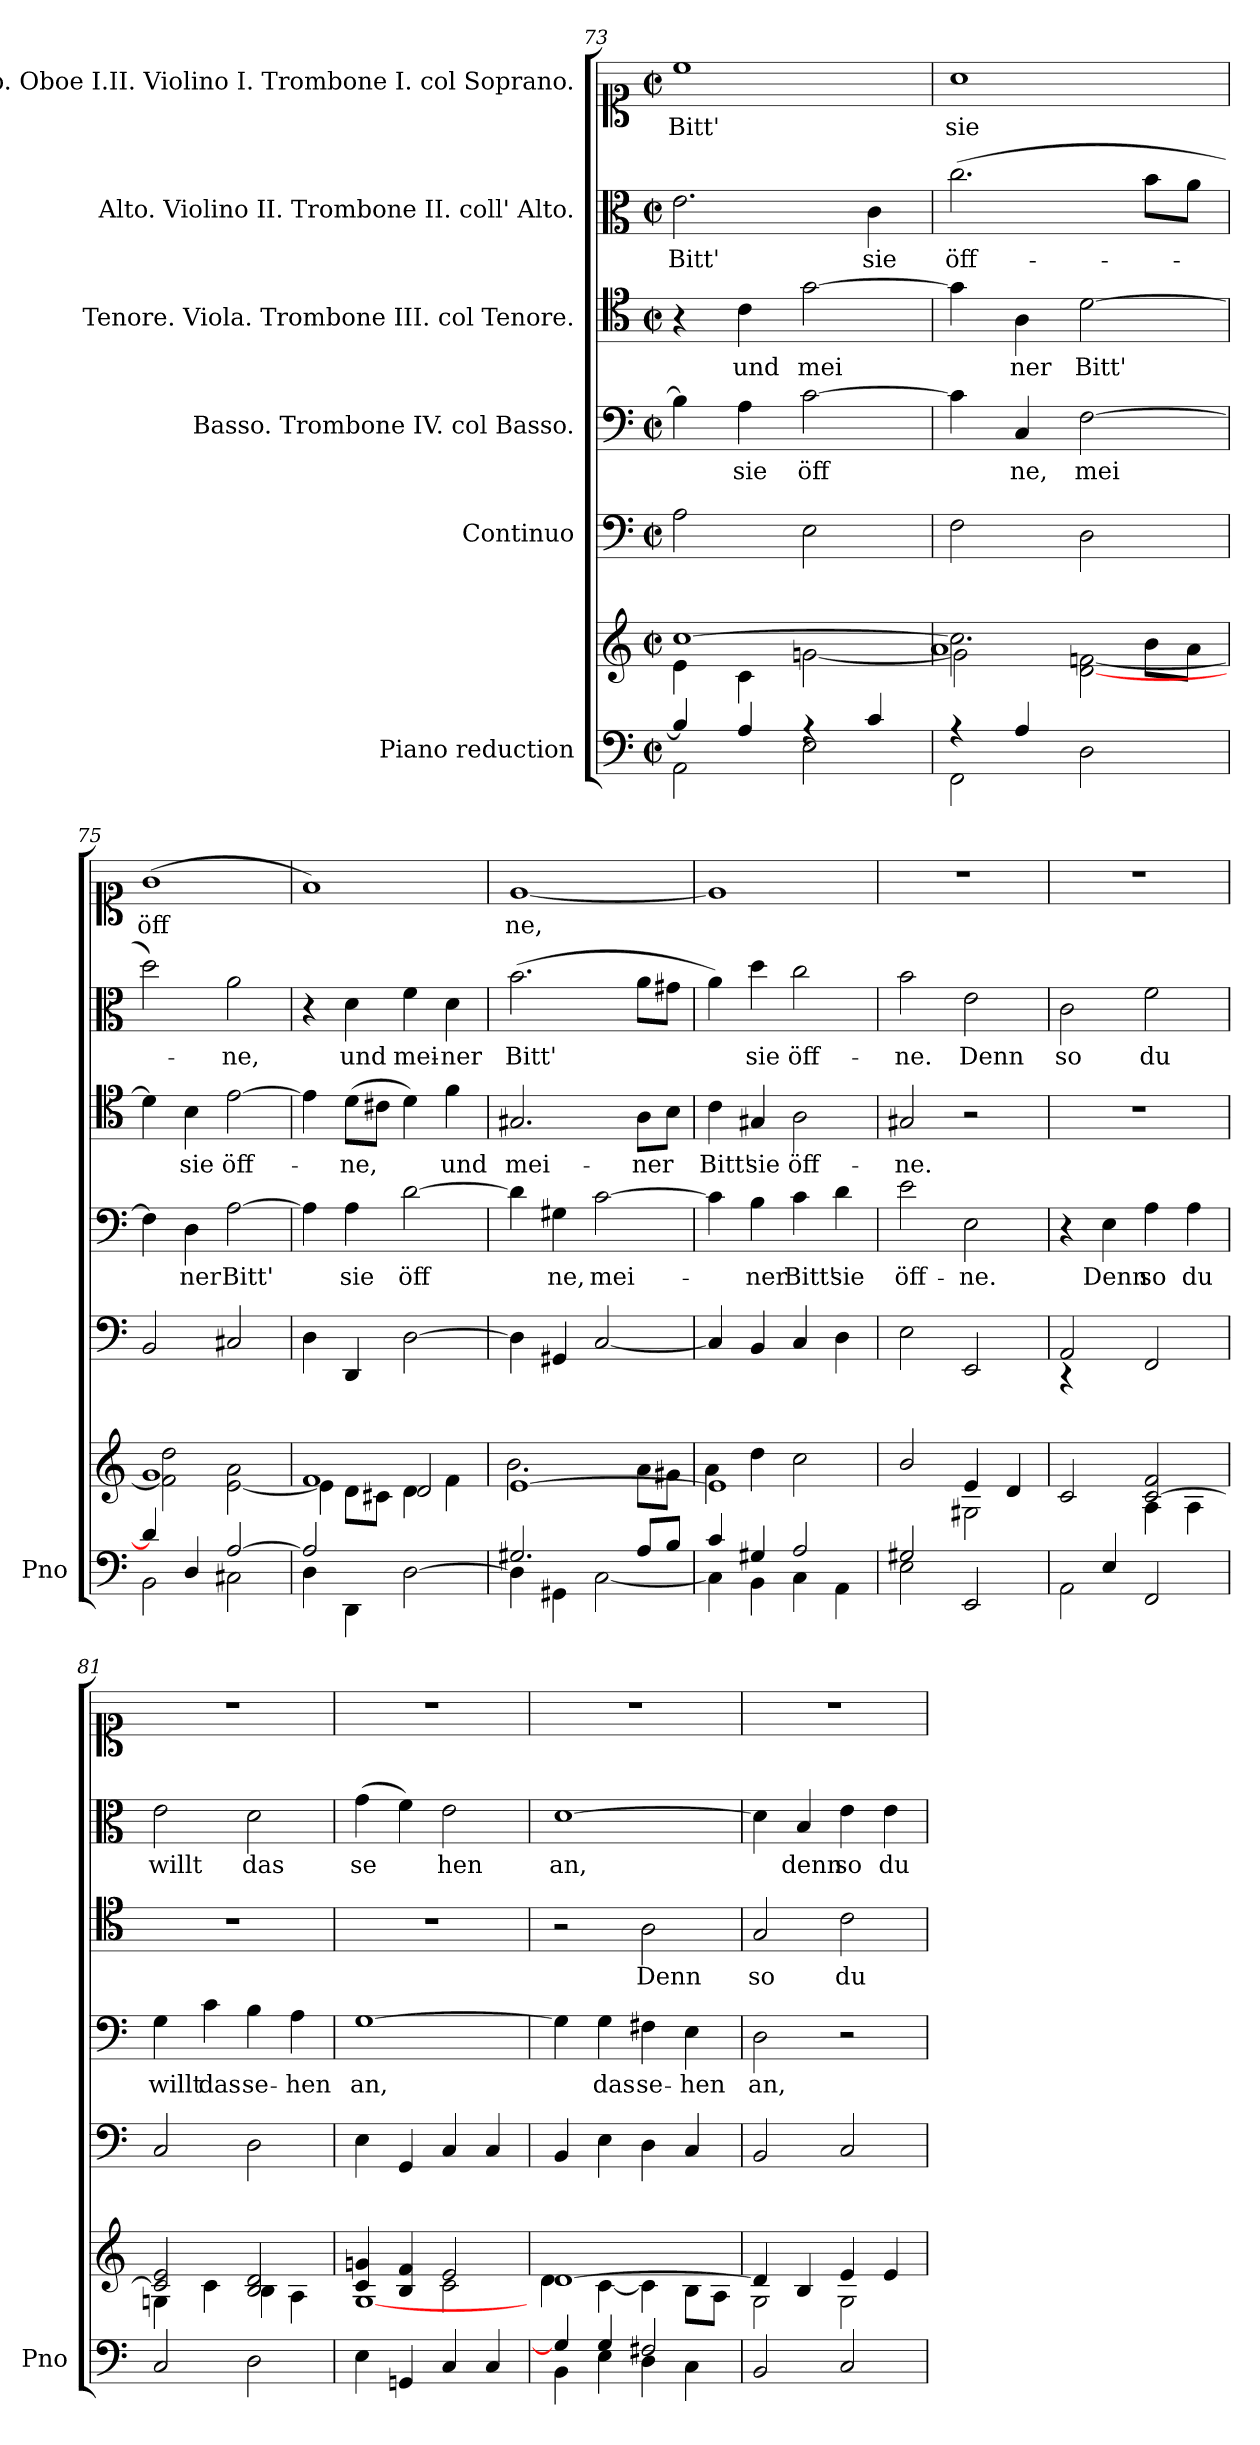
**kern	**kern	**kern	**kern	**text	**kern	**text	**kern	**text	**kern	**text
*part6	*part6	*part5	*part4	*part4	*part3	*part3	*part2	*part2	*part1	*part1
*staff7	*staff6	*staff5	*staff4	*staff4	*staff3	*staff3	*staff2	*staff2	*staff1	*staff1
*I"Piano reduction	*	*I"Continuo	*I"Basso. Trombone IV. col Basso.	*	*I"Tenore. Viola. Trombone III. col Tenore.	*	*I"Alto. Violino II. Trombone II. coll' Alto.	*	*I"Soprano. Oboe I.II. Violino I. Trombone I. col Soprano.	*
*I'Pno	*	*	*	*	*	*	*	*	*	*
*clefF4	*clefG2	*clefF4	*clefF4	*	*clefC4	*	*clefC3	*	*clefC1	*
*k[]	*k[]	*k[]	*k[]	*	*k[]	*	*k[]	*	*k[]	*
*M2/2	*M2/2	*M2/2	*M2/2	*	*M2/2	*	*M2/2	*	*M2/2	*
*met(c|)	*met(c|)	*met(c|)	*met(c|)	*	*met(c|)	*	*met(c|)	*	*met(c|)	*
=73	=73	=73	=73	=73	=73	=73	=73	=73	=73	=73
*^	*^	*	*	*	*	*	*	*	*	*
!	!	!	!	!	!	!	!	!	!	!LO:LY:b	!	!LO:LY:b
4B/]	2AA\	[1cc	4e\	2A\	4B\]	.	4r	.	2.e\	Bitt'	1cc	Bitt'
!	!	!	!	!	!	!LO:LY:b	!	!LO:LY:b	!	!	!	!
4A/	.	.	4c\	.	4A\	sie	4c\	und	.	.	.	.
!	!	!	!	!	!	!LO:LY:b	!	!LO:LY:b	!	!	!	!
4rA	2E\	.	[2gn\	2E\	[2c\	öff	[2g\	mei	.	.	.	.
!	!	!	!	!	!	!	!	!	!	!LO:LY:b	!	!
4c/	.	.	.	.	.	.	.	.	4c\	sie	.	.
=74	=74	=74	=74	=74	=74	=74	=74	=74	=74	=74	=74	=74
*	*	*	*^	*	*	*	*	*	*	*	*	*
!	!	!	!	!	!	!	!	!	!	!	!LO:LY:b	!	!LO:LY:b
4rA	2FF\	2.cc\]	2g\]	1a	2F\	4c\]	.	4g\]	.	(>2.cc\	öff-	1a	sie
!	!	!	!	!	!	!	!LO:LY:b	!	!LO:LY:b	!	!	!	!
4A/	.	.	.	.	.	4C/	ne,	4A\	ner	.	.	.	.
!	!	!	!	!	!	!	!LO:LY:b	!	!LO:LY:b	!	!	!	!
2ryy	2D\	.	[2d\ [2fn\	.	2D\	[2F\	mei	[2d\	Bitt'	.	.	.	.
.	.	8b\L	.	.	.	.	.	.	.	8b\L	.	.	.
.	.	8a\J	.	.	.	.	.	.	.	8a\J	.	.	.
*	*	*	*v	*v	*	*	*	*	*	*	*	*	*
=75	=75	=75	=75	=75	=75	=75	=75	=75	=75	=75	=75	=75
!	!	!	!	!	!	!	!	!	!	!	!	!LO:LY:b
4d/]	2BB\	1g	2f\] 2dd\	2BB/	4F\]	.	4d\]	.	2dd\)	.	(>1g	öff--
!	!	!	!	!	!	!LO:LY:b	!	!LO:LY:b	!	!	!	!
4D/	.	.	.	.	4D\	ner	4B\	sie	.	.	.	.
!	!	!	!	!	!	!LO:LY:b	!	!LO:LY:b	!	!LO:LY:b	!	!
[2A/	2C#X\	.	[2e\ 2a\	2C#X/	[2A\	Bitt'	[2e\	öff-	2a\	ne,	.	.
=76	=76	=76	=76	=76	=76	=76	=76	=76	=76	=76	=76	=76
*	*	*	*^	*	*	*	*	*	*	*	*	*
!	!	!	!	!	!	!	!	!	!	!	!	!	!LO:LY:b
2A/]	4D\	1f	4e\]	2ryy	4D\	4A\]	.	4e\]	.	4r	.	1f)	-
!	!	!	!	!	!	!	!LO:LY:b	!	!LO:LY:b	!	!LO:LY:b	!	!
.	4DD\	.	8d\L	.	4DD/	4A\	sie	(>8d\L	ne,	4d\	und	.	.
.	.	.	8c#X\J	.	.	.	.	8c#X\J	.	.	.	.	.
!	!	!	!	!	!	!	!LO:LY:b	!	!	!	!LO:LY:b	!	!
2ryy	[2D\	.	4d\	2d/	[2D\	[2d\	öff-	4d\)	.	4f\	mei-	.	.
!	!	!	!	!	!	!	!	!	!LO:LY:b	!	!LO:LY:b	!	!
.	.	.	4f\	.	.	.	.	4f\	und	4d\	ner	.	.
*	*	*	*v	*v	*	*	*	*	*	*	*	*	*
=77	=77	=77	=77	=77	=77	=77	=77	=77	=77	=77	=77	=77
!	!	!	!	!	!	!LO:LY:b	!	!LO:LY:b	!	!LO:LY:b	!	!LO:LY:b
2.G#X/	4D\]	[1e	2.b\	4D\]	4d\]	-	2.G#X/	mei-	(>2.b\	Bitt'	[1e	ne,
!	!	!	!	!	!	!LO:LY:b	!	!	!	!	!	!
.	4GG#X\	.	.	4GG#X/	4G#X\	ne,	.	.	.	.	.	.
!	!	!	!	!	!	!LO:LY:b	!	!	!	!	!	!
.	[2C\	.	.	[2C/	[2c\	mei-	.	.	.	.	.	.
!	!	!	!	!	!	!	!	!LO:LY:b	!	!	!	!
8A/L	.	.	8a\L	.	.	.	8A\L	ner	8a\L	.	.	.
8B/J	.	.	8g#X\J	.	.	.	8B\J	.	8g#X\J	.	.	.
!!LO:LB:g=z
=78	=78	=78	=78	=78	=78	=78	=78	=78	=78	=78	=78	=78
!	!	!	!	!	!	!	!	!LO:LY:b	!	!	!	!
4c/	4C\]	1e]	4a\	4C/]	4c\]	.	4c\	Bitt'	4a\)	.	1e]	.
!	!	!	!	!	!	!LO:LY:b	!	!LO:LY:b	!	!LO:LY:b	!	!
4G#X/	4BB\	.	4dd\	4BB/	4B\	ner	4G#X/	sie	4dd\	sie	.	.
!	!	!	!	!	!	!LO:LY:b	!	!LO:LY:b	!	!LO:LY:b	!	!
2A/	4C\	.	2cc\	4C/	4c\	Bitt'	2A\	öff-	2cc\	öff-	.	.
!	!	!	!	!	!	!LO:LY:b	!	!	!	!	!	!
.	4AA\	.	.	4D\	4d\	sie	.	.	.	.	.	.
=79	=79	=79	=79	=79	=79	=79	=79	=79	=79	=79	=79	=79
!	!	!	!	!	!	!LO:LY:b	!	!LO:LY:b	!	!LO:LY:b	!	!
2G#X/	2E\	2b/	2ryy	2E\	2e\	öff-	2G#X/	ne.	2b\	ne.	1r	.
!	!	!	!	!	!	!LO:LY:b	!	!	!	!LO:LY:b	!	!
2ryy	2EE/	4e/	2G#X\	2EE/	2E\	ne.	2r	.	2e\	Denn	.	.
.	.	4d/	.	.	.	.	.	.	.	.	.	.
=80	=80	=80	=80	=80	=80	=80	=80	=80	=80	=80	=80	=80
!	!	!	!	!	!	!	!	!	!	!LO:LY:b	!	!
4ryy	2AA\	2c/	4rdddd	2AA/	4r	.	1r	.	2c\	so	1r	.
!	!	!	!	!	!	!LO:LY:b	!	!	!	!	!	!
4E/	.	.	4ryy	.	4E\	Denn	.	.	.	.	.	.
!	!	!	!	!	!	!LO:LY:b	!	!	!	!LO:LY:b	!	!
2ryy	2FF/	[2c/ 2f/	4A\	2FF/	4A\	so	.	.	2f\	du	.	.
!	!	!	!	!	!	!LO:LY:b	!	!	!	!	!	!
.	.	.	4A\	.	4A\	du	.	.	.	.	.	.
*v	*v	*	*	*	*	*	*	*	*	*	*	*
=81	=81	=81	=81	=81	=81	=81	=81	=81	=81	=81	=81
!	!	!	!	!	!LO:LY:b	!	!	!	!LO:LY:b	!	!
2C/	2c/] 2e/	4Gn\	2C/	4G\	willt	1r	.	2e\	willt	1r	.
!	!	!	!	!	!LO:LY:b	!	!	!	!	!	!
.	.	4c\	.	4c\	das	.	.	.	.	.	.
!	!	!	!	!	!LO:LY:b	!	!	!	!LO:LY:b	!	!
2D\	2B/ 2d/	4B\	2D\	4B\	se-	.	.	2d\	das	.	.
!	!	!	!	!	!LO:LY:b	!	!	!	!	!	!
.	.	4A\	.	4A\	hen	.	.	.	.	.	.
=82	=82	=82	=82	=82	=82	=82	=82	=82	=82	=82	=82
*	*	*^	*	*	*	*	*	*	*	*	*
!	!	!	!	!	!	!LO:LY:b	!	!	!	!LO:LY:b	!	!
4E\	4c/ 4gn/	[1G	2ryy	4E\	[1G	an,	1r	.	(>4g\	se	1r	.
4GGn/	4B/ 4f/	.	.	4GG/	.	.	.	.	4f\)	.	.	.
!	!	!	!	!	!	!	!	!	!	!LO:LY:b	!	!
4C/	2e/	.	2c\	4C/	.	.	.	.	2e\	hen	.	.
4C/	.	.	.	4C/	.	.	.	.	.	.	.	.
*	*	*v	*v	*	*	*	*	*	*	*	*	*
=83	=83	=83	=83	=83	=83	=83	=83	=83	=83	=83	=83
*^	*	*	*	*	*	*	*	*	*	*	*
!	!	!	!	!	!	!	!	!	!	!LO:LY:b	!	!
4G/]	4BB\	[1d	4d\	4BB/	4G\]	.	2r	.	[1d	an,	1r	.
!	!	!	!	!	!	!LO:LY:b	!	!	!	!	!	!
4G/	4E\	.	[4c\	4E\	4G\	das	.	.	.	.	.	.
!	!	!	!	!	!	!LO:LY:b	!	!LO:LY:b	!	!	!	!
2F#X/	4D\	.	4c\]	4D\	4F#X\	se-	2A\	Denn	.	.	.	.
!	!	!	!	!	!	!LO:LY:b	!	!	!	!	!	!
.	4C\	.	8B\L	4C/	4E\	hen	.	.	.	.	.	.
.	.	.	8A\J	.	.	.	.	.	.	.	.	.
*v	*v	*	*	*	*	*	*	*	*	*	*	*
=84	=84	=84	=84	=84	=84	=84	=84	=84	=84	=84	=84
!	!	!	!	!	!LO:LY:b	!	!LO:LY:b	!	!	!	!
2BB/	4d/]	2G\	2BB/	2D\	an,	2G/	so	4d\]	.	1r	.
!	!	!	!	!	!	!	!	!	!LO:LY:b	!	!
.	4B/	.	.	.	.	.	.	4B/	denn	.	.
!	!	!	!	!	!	!	!LO:LY:b	!	!LO:LY:b	!	!
2C/	4e/	2G\	2C/	2r	.	2c\	du	4e\	so	.	.
!	!	!	!	!	!	!	!	!	!LO:LY:b	!	!
.	4e/	.	.	.	.	.	.	4e\	du	.	.
*	*v	*v	*	*	*	*	*	*	*	*	*
=	=	=	=	=	=	=	=	=	=	=
*-	*-	*-	*-	*-	*-	*-	*-	*-	*-	*-
